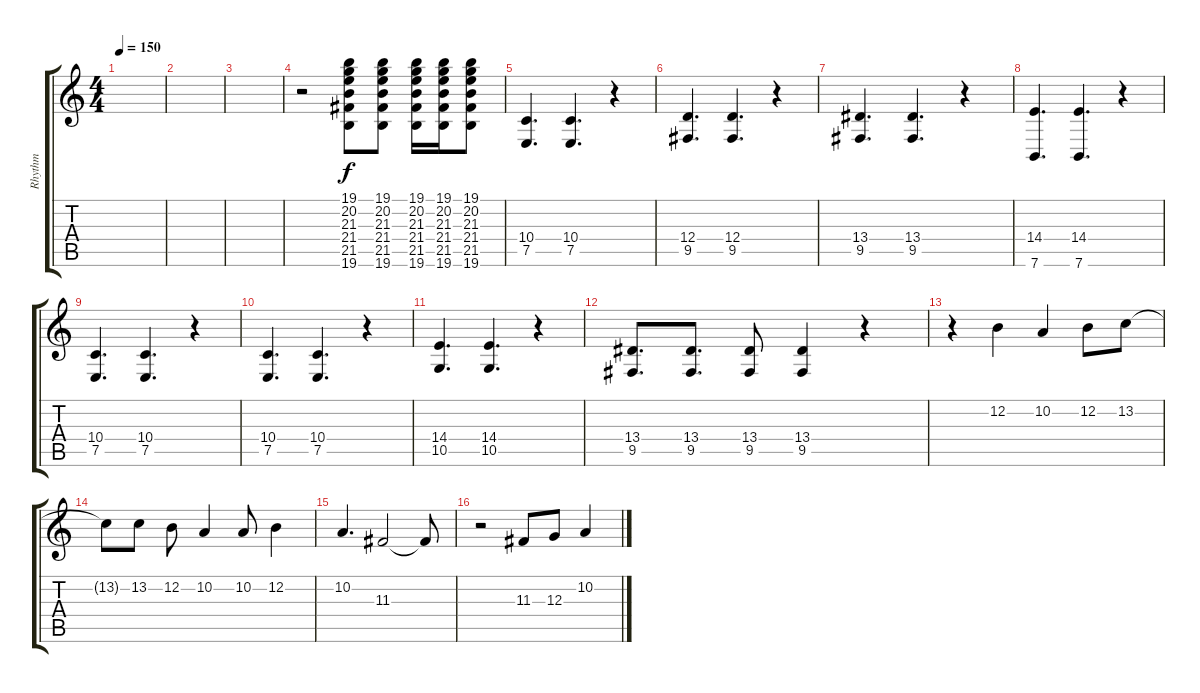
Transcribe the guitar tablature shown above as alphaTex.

\track ("Rhythm" "Rhythm") {instrument orchestrahit}
\staff {score tabs}
\tuning (E4 B3 G3 D3 A2 E2) {hide}
\ts (4 4)
\tempo 150
\clef g2
\ks c
|
|
|
r.2{instrument orchestrahit} (19.1 20.2 21.3 21.4 21.5 19.6).8 (19.1 20.2 21.3 21.4 21.5 19.6).8 (19.1 20.2 21.3 21.4 21.5 19.6).16 (19.1 20.2 21.3 21.4 21.5 19.6).16 (19.1 20.2 21.3 21.4 21.5 19.6).8 |
(10.4 7.5).4{d instrument frenchhorn} (10.4 7.5).4{d} r.4 |
(12.4 9.5).4{d} (12.4 9.5).4{d} r.4 |
(13.4 9.5).4{d} (13.4 9.5).4{d} r.4 |
(14.4 7.6).4{d} (14.4 7.6).4{d} r.4 |
(10.4 7.5).4{d} (10.4 7.5).4{d} r.4 |
(10.4 7.5).4{d} (10.4 7.5).4{d} r.4 |
(14.4 10.5).4{d} (14.4 10.5).4{d} r.4 |
(13.4 9.5).8{d} (13.4 9.5).8{d} (13.4 9.5).8 (13.4 9.5).4 r.4 |
r.4{instrument frenchhorn} 12.2.4 10.2.4 12.2.8 13.2.8 |
13.2{t}.8 13.2.8 12.2.8 10.2.4 10.2.8 12.2.4 |
10.2.4{d} 11.3.2 11.3{t}.8 |
r.2 11.3.8 12.3.8 10.2.4
